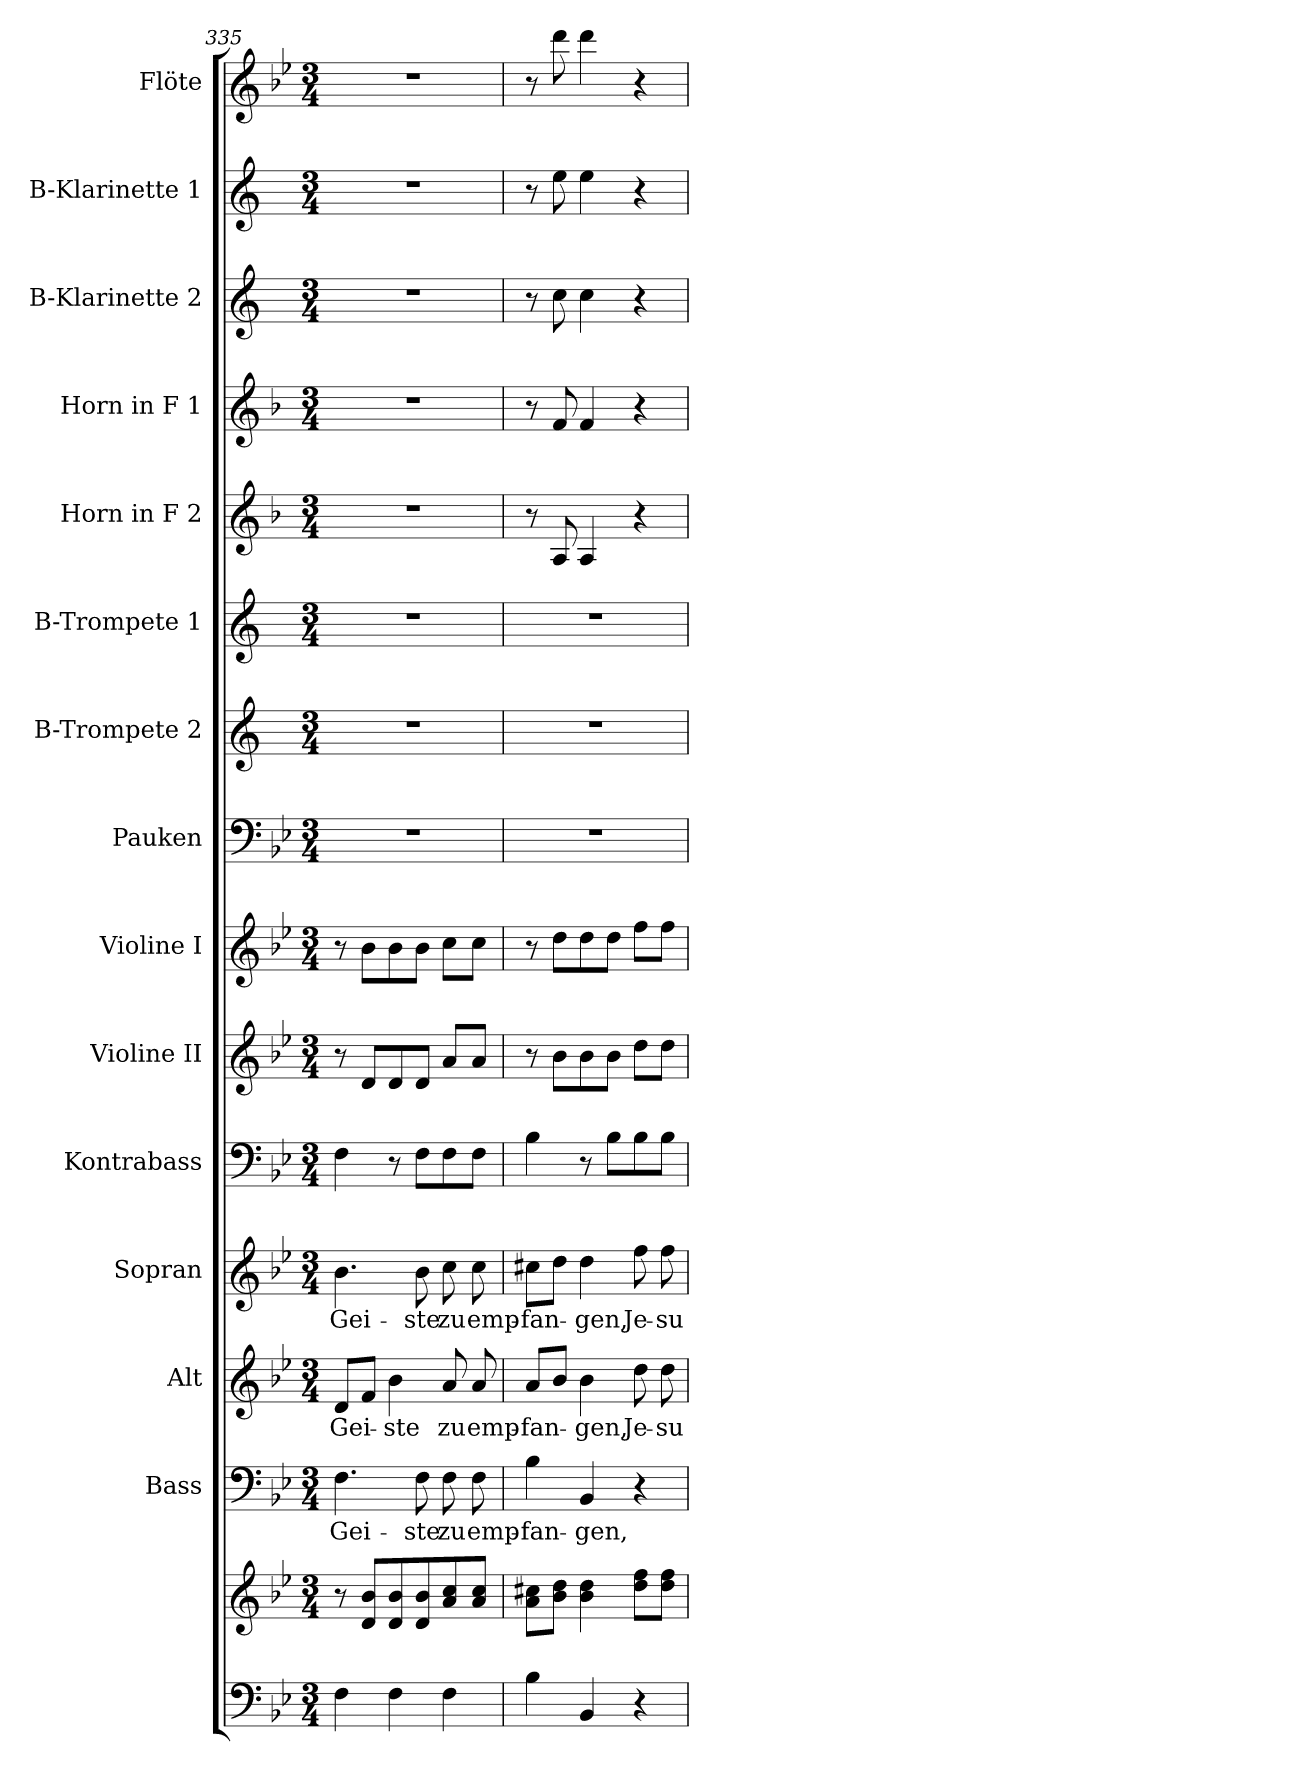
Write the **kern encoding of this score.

**kern	**kern	**kern	**text	**kern	**text	**kern	**text	**kern	**kern	**kern	**kern	**kern	**kern	**kern	**kern	**kern	**kern	**kern
*part15	*part15	*part14	*part14	*part13	*part13	*part12	*part12	*part11	*part10	*part9	*part8	*part7	*part6	*part5	*part4	*part3	*part2	*part1
*staff16	*staff15	*staff14	*staff14	*staff13	*staff13	*staff12	*staff12	*staff11	*staff10	*staff9	*staff8	*staff7	*staff6	*staff5	*staff4	*staff3	*staff2	*staff1
*	*	*I"Bass	*	*I"Alt	*	*I"Sopran	*	*I"Kontrabass	*I"Violine II	*I"Violine I	*I"Pauken	*I"B-Trompete 2	*I"B-Trompete 1	*I"Horn in F 2	*I"Horn in F 1	*I"B-Klarinette 2	*I"B-Klarinette 1	*I"Flöte
*	*	*I'B.	*	*I'A.	*	*I'S.	*	*I'Kb.	*I'Vl. II	*I'Vl. I	*I'Pk.	*I'B Trp. 2	*I'B Trp. 1	*	*	*I'B Kl. 2	*I'B Kl. 1	*I'Fl.
*clefF4	*clefG2	*clefF4	*	*clefG2	*	*clefG2	*	*clefF4	*clefG2	*clefG2	*clefF4	*clefG2	*clefG2	*clefG2	*clefG2	*clefG2	*clefG2	*clefG2
*	*	*	*	*	*	*	*	*ITrd7c12	*	*	*	*ITrd1c2	*ITrd1c2	*ITrd4c7	*ITrd4c7	*ITrd1c2	*ITrd1c2	*
*k[b-e-]	*k[b-e-]	*k[b-e-]	*	*k[b-e-]	*	*k[b-e-]	*	*k[b-e-]	*k[b-e-]	*k[b-e-]	*k[b-e-]	*k[b-e-]	*k[b-e-]	*k[b-e-]	*k[b-e-]	*k[b-e-]	*k[b-e-]	*k[b-e-]
*B-:	*B-:	*B-:	*	*B-:	*	*B-:	*	*B-:	*B-:	*B-:	*B-:	*B-:	*B-:	*B-:	*B-:	*B-:	*B-:	*B-:
*M3/4	*M3/4	*M3/4	*	*M3/4	*	*M3/4	*	*M3/4	*M3/4	*M3/4	*M3/4	*M3/4	*M3/4	*M3/4	*M3/4	*M3/4	*M3/4	*M3/4
=335	=335	=335	=335	=335	=335	=335	=335	=335	=335	=335	=335	=335	=335	=335	=335	=335	=335	=335
!	!	!	!LO:LY:b	!	!LO:LY:b	!	!LO:LY:b	!	!	!	!	!	!	!	!	!	!	!
4F\	8r	4.F\	Gei-	8d/L	Gei-	4.b-\	Gei-	4FF\	8r	8r	2.r	2.r	2.r	2.r	2.r	2.r	2.r	2.r
.	8d/ 8b-/L	.	.	8f/J	.	.	.	.	8d/L	8b-\L	.	.	.	.	.	.	.	.
!	!	!	!	!	!LO:LY:b	!	!	!	!	!	!	!	!	!	!	!	!	!
4F\	8d/ 8b-/	.	.	4b-\	-ste	.	.	8r	8d/	8b-\	.	.	.	.	.	.	.	.
!	!	!	!LO:LY:b	!	!	!	!LO:LY:b	!	!	!	!	!	!	!	!	!	!	!
.	8d/ 8b-/	8F\	-ste	.	.	8b-\	-ste	8FF\L	8d/J	8b-\J	.	.	.	.	.	.	.	.
!	!	!	!LO:LY:b	!	!LO:LY:b	!	!LO:LY:b	!	!	!	!	!	!	!	!	!	!	!
4F\	8a/ 8cc/	8F\	zu	8a/	zu	8cc\	zu	8FF\	8a/L	8cc\L	.	.	.	.	.	.	.	.
!	!	!	!LO:LY:b	!	!LO:LY:b	!	!LO:LY:b	!	!	!	!	!	!	!	!	!	!	!
.	8a/ 8cc/J	8F\	emp-	8a/	emp-	8cc\	emp-	8FF\J	8a/J	8cc\J	.	.	.	.	.	.	.	.
!!LO:PB:g=z
=336	=336	=336	=336	=336	=336	=336	=336	=336	=336	=336	=336	=336	=336	=336	=336	=336	=336	=336
!	!	!	!LO:LY:b	!	!LO:LY:b	!	!LO:LY:b	!	!	!	!	!	!	!	!	!	!	!
4B-\	8a\ 8cc#X\L	4B-\	-fan-	8a/L	-fan-	8cc#X\L	-fan-	4BB-\	8r	8r	2.r	2.r	2.r	8r	8r	8r	8r	8r
.	8b-\ 8dd\J	.	.	8b-/J	.	8dd\J	.	.	8b-\L	8dd\L	.	.	.	8D/	8B-/	8b-\	8dd\	8ddd\
!	!	!	!LO:LY:b	!	!LO:LY:b	!	!LO:LY:b	!	!	!	!	!	!	!	!	!	!	!
4BB-/	4b-\ 4dd\	4BB-/	-gen,	4b-\	-gen,	4dd\	-gen,	8r	8b-\	8dd\	.	.	.	4D/	4B-/	4b-\	4dd\	4ddd\
.	.	.	.	.	.	.	.	8BB-\L	8b-\J	8dd\J	.	.	.	.	.	.	.	.
!	!	!	!	!	!LO:LY:b	!	!LO:LY:b	!	!	!	!	!	!	!	!	!	!	!
4r	8dd\ 8ff\L	4r	.	8dd\	Je-	8ff\	Je-	8BB-\	8dd\L	8ff\L	.	.	.	4r	4r	4r	4r	4r
!	!	!	!	!	!LO:LY:b	!	!LO:LY:b	!	!	!	!	!	!	!	!	!	!	!
.	8dd\ 8ff\J	.	.	8dd\	-su	8ff\	-su	8BB-\J	8dd\J	8ff\J	.	.	.	.	.	.	.	.
=	=	=	=	=	=	=	=	=	=	=	=	=	=	=	=	=	=	=
*-	*-	*-	*-	*-	*-	*-	*-	*-	*-	*-	*-	*-	*-	*-	*-	*-	*-	*-
